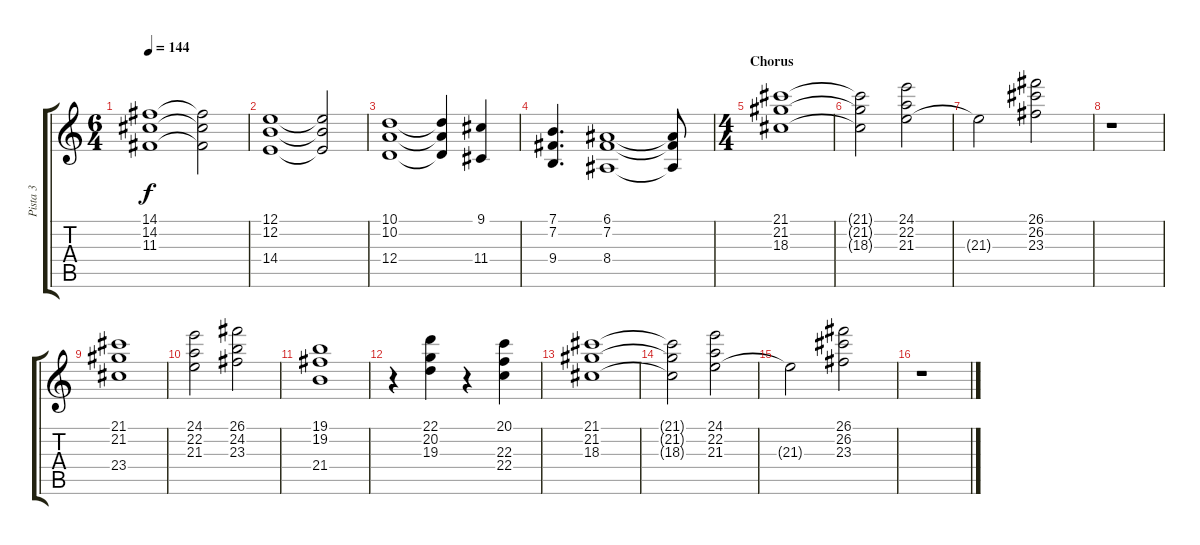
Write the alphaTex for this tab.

\track ("Pista 3" "Pista 3") {instrument synthstrings1}
\staff {score tabs}
\tuning (E4 B3 G3 D3 A2 E2) {hide}
\ts (6 4)
\tempo 144
\clef g2
\ks c
(14.1 14.2 11.3).1{dy f} (14.1{t} 14.2{t} 11.3{t}).2 |
(12.1 12.2 14.4).1 (12.1{t} 12.2{t} 14.4{t}).2 |
(10.1 10.2 12.4).1 (10.1{t} 10.2{t} 12.4{t}).4 (9.1 11.4).4 |
(7.1 7.2 9.4).4{d} (6.1 7.2 8.4).1 (6.1{t} 7.2{t} 8.4{t}).8 |
\ts (4 4)
\section ("" "Chorus")
(21.1 21.2 18.3).1 |
(21.1{t} 21.2{t} 18.3{t}).2 (24.1 22.2 21.3).2 |
21.3{t}.2 (26.1 26.2 23.3).2 |
r.1 |
(21.1 21.2 23.4).1 |
(24.1 22.2 21.3).2 (26.1 24.2 23.3).2 |
(19.1 19.2 21.4).1 |
r.4 (22.1 20.2 19.3).4 r.4 (20.1 22.3 22.4).4 |
(21.1 21.2 18.3).1 |
(21.1{t} 21.2{t} 18.3{t}).2 (24.1 22.2 21.3).2 |
21.3{t}.2 (26.1 26.2 23.3).2 |
r.1
